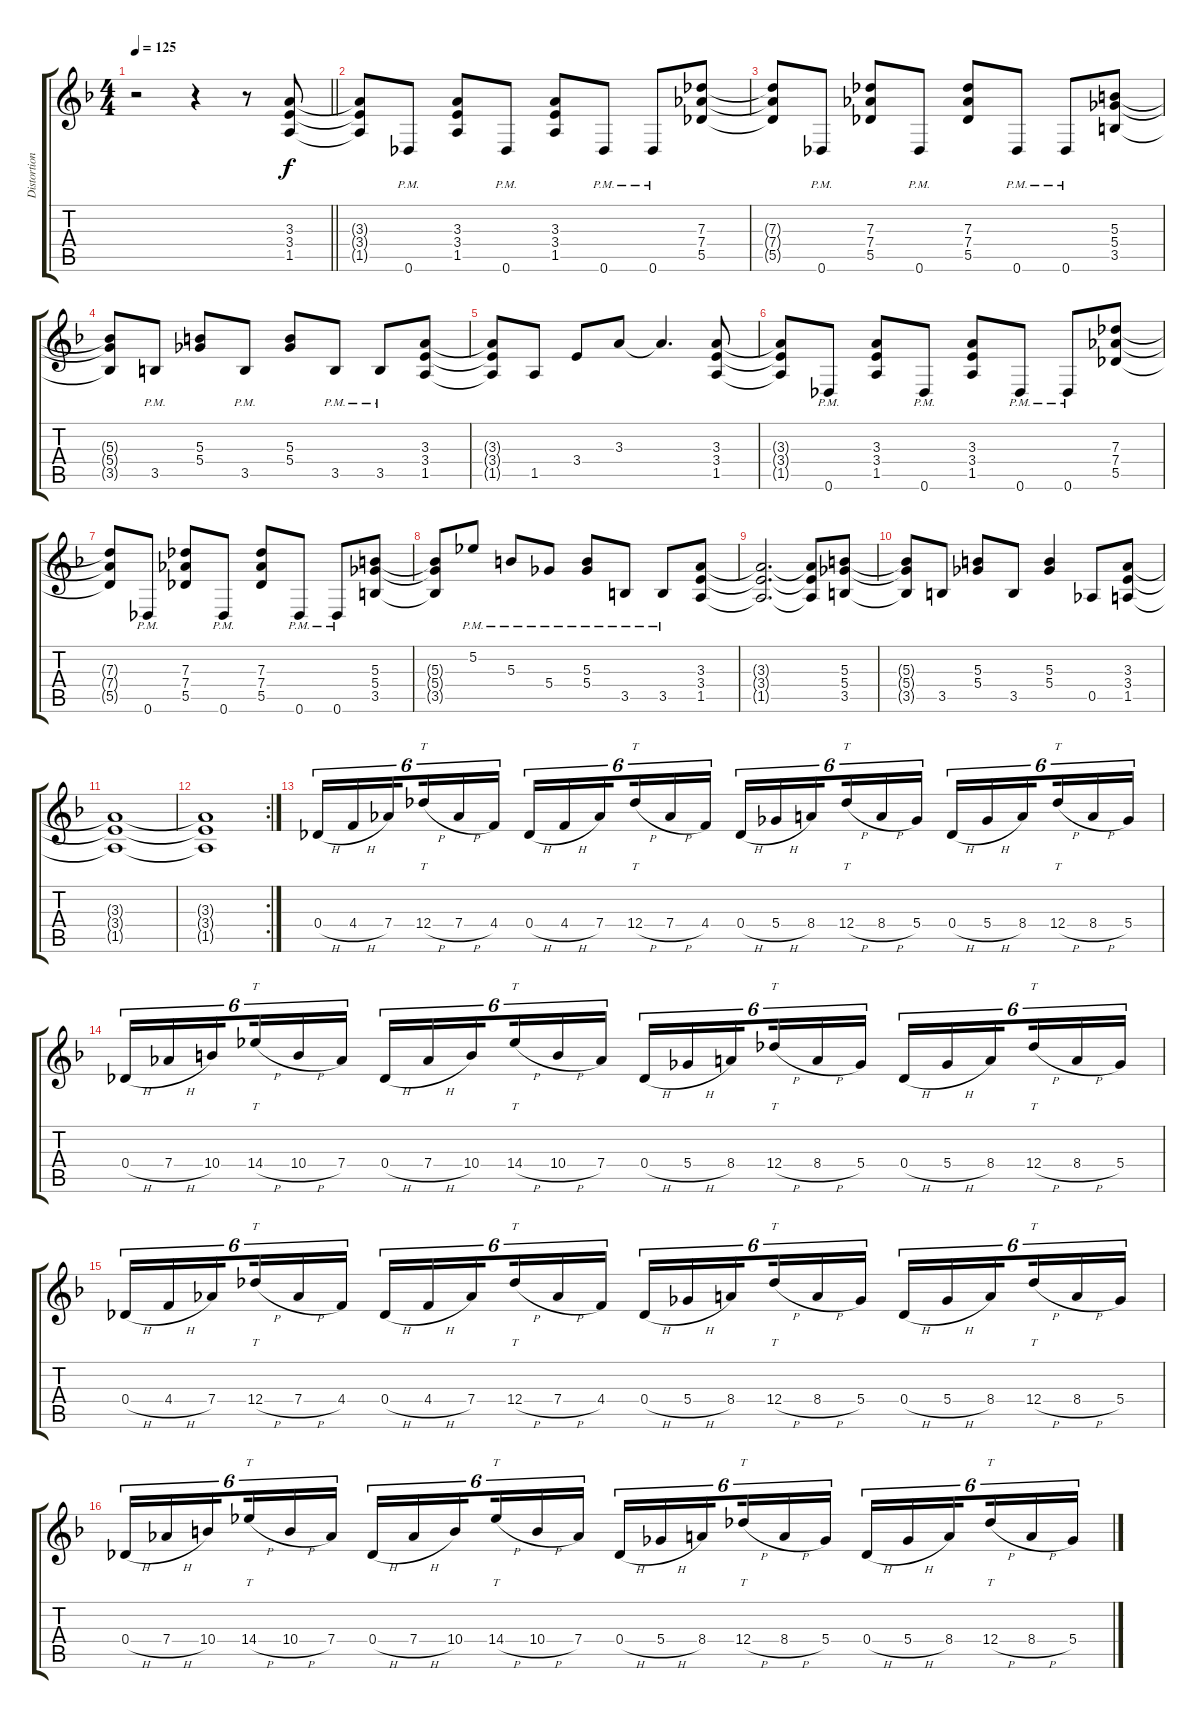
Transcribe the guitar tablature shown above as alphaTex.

\track ("Distortion" "Distortion") {instrument distortionguitar}
\staff {score tabs}
\tuning (Eb4 Bb3 Gb3 Db3 Ab2 Db2) {hide}
\ts (4 4)
\tempo 125
\clef g2
\barLineRight lightlight
\ks f
r.2{dy f} r.4 r.8 (3.3 3.4 1.5).8 |
\section ("" " ")
(3.3{t} 3.4{t} 1.5{t}).8 0.6{pm}.8 (3.3 3.4 1.5).8 0.6{pm}.8 (3.3 3.4 1.5).8 0.6{pm}.8 0.6{pm}.8 (7.3 7.4 5.5).8 |
(7.3{t} 7.4{t} 5.5{t}).8 0.6{pm}.8 (7.3 7.4 5.5).8 0.6{pm}.8 (7.3 7.4 5.5).8 0.6{pm}.8 0.6{pm}.8 (5.3 5.4 3.5).8 |
(5.3{t} 5.4{t} 3.5{t}).8 3.5{pm}.8 (5.3 5.4).8 3.5{pm}.8 (5.3 5.4).8 3.5{pm}.8 3.5{pm}.8 (3.3 3.4 1.5).8 |
(3.3{t} 3.4{t} 1.5{t}).8 1.5.8 3.4.8 3.3.8 3.3{t}.4{d} (3.3 3.4 1.5).8 |
(3.3{t} 3.4{t} 1.5{t}).8 0.6{pm}.8 (3.3 3.4 1.5).8 0.6{pm}.8 (3.3 3.4 1.5).8 0.6{pm}.8 0.6{pm}.8 (7.3 7.4 5.5).8 |
(7.3{t} 7.4{t} 5.5{t}).8 0.6{pm}.8 (7.3 7.4 5.5).8 0.6{pm}.8 (7.3 7.4 5.5).8 0.6{pm}.8 0.6{pm}.8 (5.3 5.4 3.5).8 |
(5.3{t} 5.4{t} 3.5{t}).8 5.2{pm}.8 5.3{pm}.8 5.4{pm}.8 (5.3{pm} 5.4{pm}).8 3.5{pm}.8 3.5{pm}.8 (3.3 3.4 1.5).8 |
(3.3{t} 3.4{t} 1.5{t}).2{d} (3.3{t} 3.4{t} 1.5{t}).8 (5.3 5.4 3.5).8 |
(5.3{t} 5.4{t} 3.5{t}).8 3.5.8 (5.3 5.4).8 3.5.8 (5.3 5.4).4 0.5.8 (3.3 3.4 1.5).8 |
(3.3{t} 3.4{t} 1.5{t}).1 |
\rc 2
(3.3{t} 3.4{t} 1.5{t}).1 |
0.4{h}.16{tu (6 4)} 4.4{h}.16{tu (6 4)} 7.4.16{tu (6 4) beam splitsecondary} 12.4{h}.16{tt tu (6 4)} 7.4{h}.16{tu (6 4)} 4.4.16{tu (6 4)} 0.4{h}.16{tu (6 4)} 4.4{h}.16{tu (6 4)} 7.4.16{tu (6 4) beam splitsecondary} 12.4{h}.16{tt tu (6 4)} 7.4{h}.16{tu (6 4)} 4.4.16{tu (6 4)} 0.4{h}.16{tu (6 4)} 5.4{h}.16{tu (6 4)} 8.4.16{tu (6 4) beam splitsecondary} 12.4{h}.16{tt tu (6 4)} 8.4{h}.16{tu (6 4)} 5.4.16{tu (6 4)} 0.4{h}.16{tu (6 4)} 5.4{h}.16{tu (6 4)} 8.4.16{tu (6 4) beam splitsecondary} 12.4{h}.16{tt tu (6 4)} 8.4{h}.16{tu (6 4)} 5.4.16{tu (6 4)} |
0.4{h}.16{tu (6 4)} 7.4{h}.16{tu (6 4)} 10.4.16{tu (6 4) beam splitsecondary} 14.4{h}.16{tt tu (6 4)} 10.4{h}.16{tu (6 4)} 7.4.16{tu (6 4)} 0.4{h}.16{tu (6 4)} 7.4{h}.16{tu (6 4)} 10.4.16{tu (6 4) beam splitsecondary} 14.4{h}.16{tt tu (6 4)} 10.4{h}.16{tu (6 4)} 7.4.16{tu (6 4)} 0.4{h}.16{tu (6 4)} 5.4{h}.16{tu (6 4)} 8.4.16{tu (6 4) beam splitsecondary} 12.4{h}.16{tt tu (6 4)} 8.4{h}.16{tu (6 4)} 5.4.16{tu (6 4)} 0.4{h}.16{tu (6 4)} 5.4{h}.16{tu (6 4)} 8.4.16{tu (6 4) beam splitsecondary} 12.4{h}.16{tt tu (6 4)} 8.4{h}.16{tu (6 4)} 5.4.16{tu (6 4)} |
0.4{h}.16{tu (6 4)} 4.4{h}.16{tu (6 4)} 7.4.16{tu (6 4) beam splitsecondary} 12.4{h}.16{tt tu (6 4)} 7.4{h}.16{tu (6 4)} 4.4.16{tu (6 4)} 0.4{h}.16{tu (6 4)} 4.4{h}.16{tu (6 4)} 7.4.16{tu (6 4) beam splitsecondary} 12.4{h}.16{tt tu (6 4)} 7.4{h}.16{tu (6 4)} 4.4.16{tu (6 4)} 0.4{h}.16{tu (6 4)} 5.4{h}.16{tu (6 4)} 8.4.16{tu (6 4) beam splitsecondary} 12.4{h}.16{tt tu (6 4)} 8.4{h}.16{tu (6 4)} 5.4.16{tu (6 4)} 0.4{h}.16{tu (6 4)} 5.4{h}.16{tu (6 4)} 8.4.16{tu (6 4) beam splitsecondary} 12.4{h}.16{tt tu (6 4)} 8.4{h}.16{tu (6 4)} 5.4.16{tu (6 4)} |
0.4{h}.16{tu (6 4)} 7.4{h}.16{tu (6 4)} 10.4.16{tu (6 4) beam splitsecondary} 14.4{h}.16{tt tu (6 4)} 10.4{h}.16{tu (6 4)} 7.4.16{tu (6 4)} 0.4{h}.16{tu (6 4)} 7.4{h}.16{tu (6 4)} 10.4.16{tu (6 4) beam splitsecondary} 14.4{h}.16{tt tu (6 4)} 10.4{h}.16{tu (6 4)} 7.4.16{tu (6 4)} 0.4{h}.16{tu (6 4)} 5.4{h}.16{tu (6 4)} 8.4.16{tu (6 4) beam splitsecondary} 12.4{h}.16{tt tu (6 4)} 8.4{h}.16{tu (6 4)} 5.4.16{tu (6 4)} 0.4{h}.16{tu (6 4)} 5.4{h}.16{tu (6 4)} 8.4.16{tu (6 4) beam splitsecondary} 12.4{h}.16{tt tu (6 4)} 8.4{h}.16{tu (6 4)} 5.4.16{tu (6 4)}
